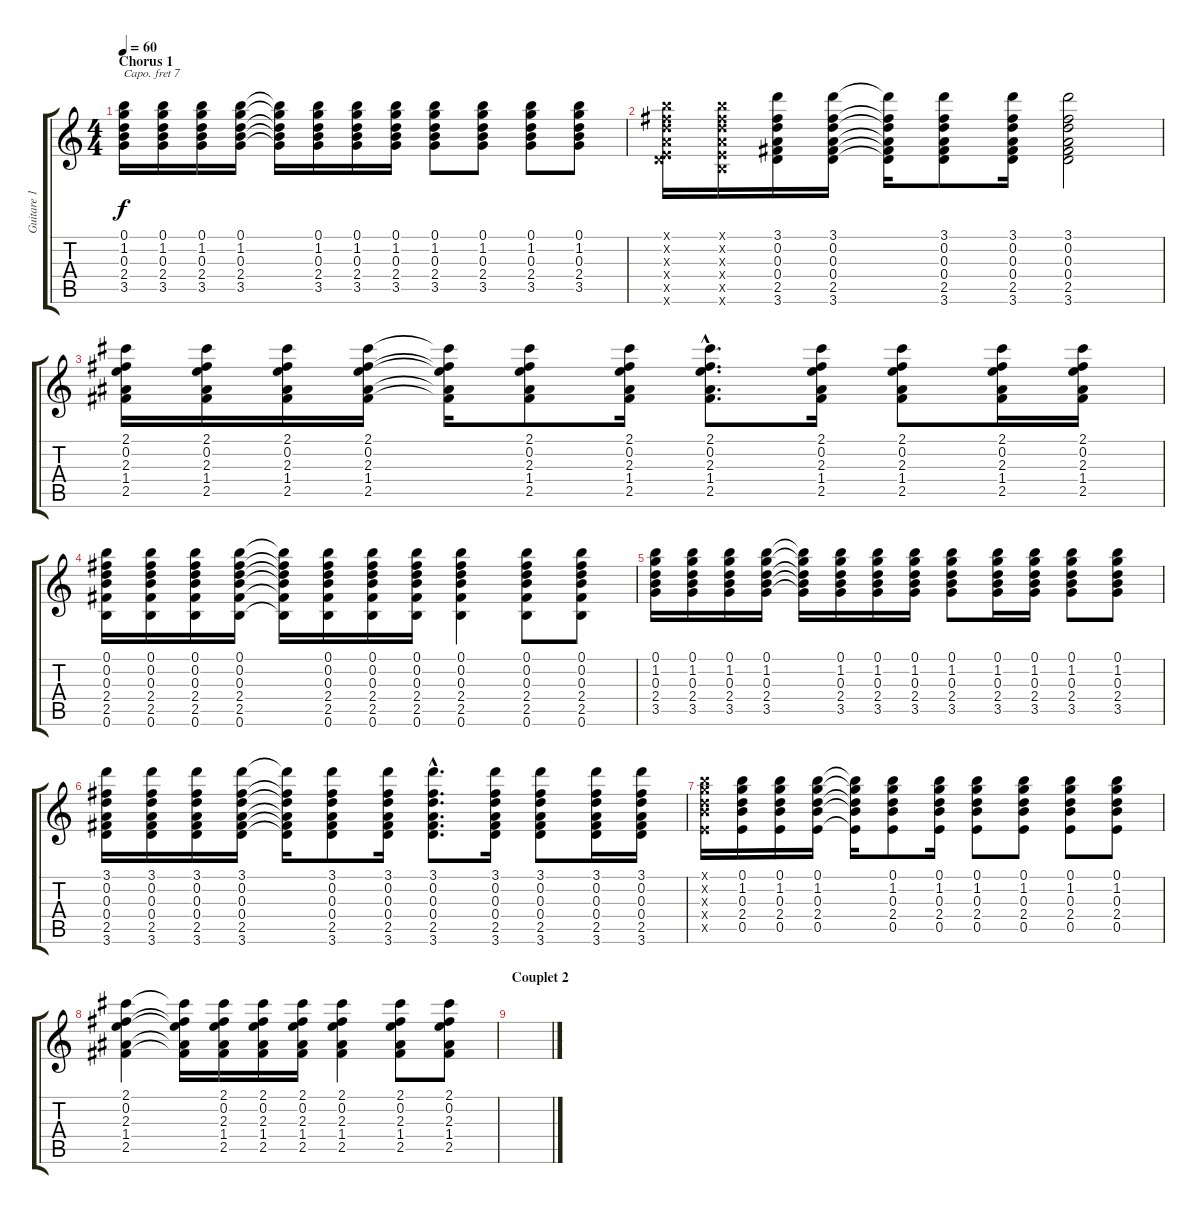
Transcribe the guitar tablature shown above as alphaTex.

\track ("Guitare 1" "Guitare 1") {instrument acousticguitarnylon}
\staff {score tabs}
\capo 7
\tuning (E4 B3 G3 D3 A2 E2) {hide}
\ts (4 4)
\section ("" "Chorus 1")
\tempo 60
\clef g2
\ks c
(0.1 1.2 0.3 2.4 3.5).16{dy f} (0.1 1.2 0.3 2.4 3.5).16 (0.1 1.2 0.3 2.4 3.5).16 (0.1 1.2 0.3 2.4 3.5).16 (0.1{t} 1.2{t} 0.3{t} 2.4{t} 3.5{t}).16 (0.1 1.2 0.3 2.4 3.5).16 (0.1 1.2 0.3 2.4 3.5).16 (0.1 1.2 0.3 2.4 3.5).16 (0.1 1.2 0.3 2.4 3.5).8 (0.1 1.2 0.3 2.4 3.5).8 (0.1 1.2 0.3 2.4 3.5).8 (0.1 1.2 0.3 2.4 3.5).8 |
(0.1{x} 0.2{x} 0.3{x} 0.4{x} 0.5{x} 3.6{x}).16 (0.1{x} 0.2{x} 0.3{x} 0.4{x} 0.5{x} 0.6{x}).16 (3.1 0.2 0.3 0.4 2.5 3.6).16 (3.1 0.2 0.3 0.4 2.5 3.6).16 (3.1{t} 0.2{t} 0.3{t} 0.4{t} 2.5{t} 3.6{t}).16 (3.1 0.2 0.3 0.4 2.5 3.6).8 (3.1 0.2 0.3 0.4 2.5 3.6).16 (3.1 0.2 0.3 0.4 2.5 3.6).2 |
(2.1 0.2 2.3 1.4 2.5).16 (2.1 0.2 2.3 1.4 2.5).16 (2.1 0.2 2.3 1.4 2.5).16 (2.1 0.2 2.3 1.4 2.5).16 (2.1{t} 0.2{t} 2.3{t} 1.4{t} 2.5{t}).16 (2.1 0.2 2.3 1.4 2.5).8 (2.1 0.2 2.3 1.4 2.5).16 (2.1{hac} 0.2{hac} 2.3{hac} 1.4{hac} 2.5{hac}).8{d} (2.1 0.2 2.3 1.4 2.5).16 (2.1 0.2 2.3 1.4 2.5).8 (2.1 0.2 2.3 1.4 2.5).16 (2.1 0.2 2.3 1.4 2.5).16 |
(0.1 0.2 0.3 2.4 2.5 0.6).16 (0.1 0.2 0.3 2.4 2.5 0.6).16 (0.1 0.2 0.3 2.4 2.5 0.6).16 (0.1 0.2 0.3 2.4 2.5 0.6).16 (0.1{t} 0.2{t} 0.3{t} 2.4{t} 2.5{t} 0.6{t}).16 (0.1 0.2 0.3 2.4 2.5 0.6).16 (0.1 0.2 0.3 2.4 2.5 0.6).16 (0.1 0.2 0.3 2.4 2.5 0.6).16 (0.1 0.2 0.3 2.4 2.5 0.6).4 (0.1 0.2 0.3 2.4 2.5 0.6).8 (0.1 0.2 0.3 2.4 2.5 0.6).8 |
(0.1 1.2 0.3 2.4 3.5).16 (0.1 1.2 0.3 2.4 3.5).16 (0.1 1.2 0.3 2.4 3.5).16 (0.1 1.2 0.3 2.4 3.5).16 (0.1{t} 1.2{t} 0.3{t} 2.4{t} 3.5{t}).16 (0.1 1.2 0.3 2.4 3.5).16 (0.1 1.2 0.3 2.4 3.5).16 (0.1 1.2 0.3 2.4 3.5).16 (0.1 1.2 0.3 2.4 3.5).8 (0.1 1.2 0.3 2.4 3.5).16 (0.1 1.2 0.3 2.4 3.5).16 (0.1 1.2 0.3 2.4 3.5).8 (0.1 1.2 0.3 2.4 3.5).8 |
(3.1 0.2 0.3 0.4 2.5 3.6).16 (3.1 0.2 0.3 0.4 2.5 3.6).16 (3.1 0.2 0.3 0.4 2.5 3.6).16 (3.1 0.2 0.3 0.4 2.5 3.6).16 (3.1{t} 0.2{t} 0.3{t} 0.4{t} 2.5{t} 3.6{t}).16 (3.1 0.2 0.3 0.4 2.5 3.6).8 (3.1 0.2 0.3 0.4 2.5 3.6).16 (3.1{hac} 0.2{hac} 0.3{hac} 0.4{hac} 2.5{hac} 3.6{hac}).8{d} (3.1 0.2 0.3 0.4 2.5 3.6).16 (3.1 0.2 0.3 0.4 2.5 3.6).8 (3.1 0.2 0.3 0.4 2.5 3.6).16 (3.1 0.2 0.3 0.4 2.5 3.6).16 |
(0.1{x} 1.2{x} 0.3{x} 2.4{x} 0.5{x}).16 (0.1 1.2 0.3 2.4 0.5).16 (0.1 1.2 0.3 2.4 0.5).16 (0.1 1.2 0.3 2.4 0.5).16 (0.1{t} 1.2{t} 0.3{t} 2.4{t} 0.5{t}).16 (0.1 1.2 0.3 2.4 0.5).8 (0.1 1.2 0.3 2.4 0.5).16 (0.1 1.2 0.3 2.4 0.5).8 (0.1 1.2 0.3 2.4 0.5).8 (0.1 1.2 0.3 2.4 0.5).8 (0.1 1.2 0.3 2.4 0.5).8 |
(2.1 0.2 2.3 1.4 2.5).4 (2.1{t} 0.2{t} 2.3{t} 1.4{t} 2.5{t}).16 (2.1 0.2 2.3 1.4 2.5).16 (2.1 0.2 2.3 1.4 2.5).16 (2.1 0.2 2.3 1.4 2.5).16 (2.1 0.2 2.3 1.4 2.5).4 (2.1 0.2 2.3 1.4 2.5).8 (2.1 0.2 2.3 1.4 2.5).8 |
\section ("" "Couplet 2")
